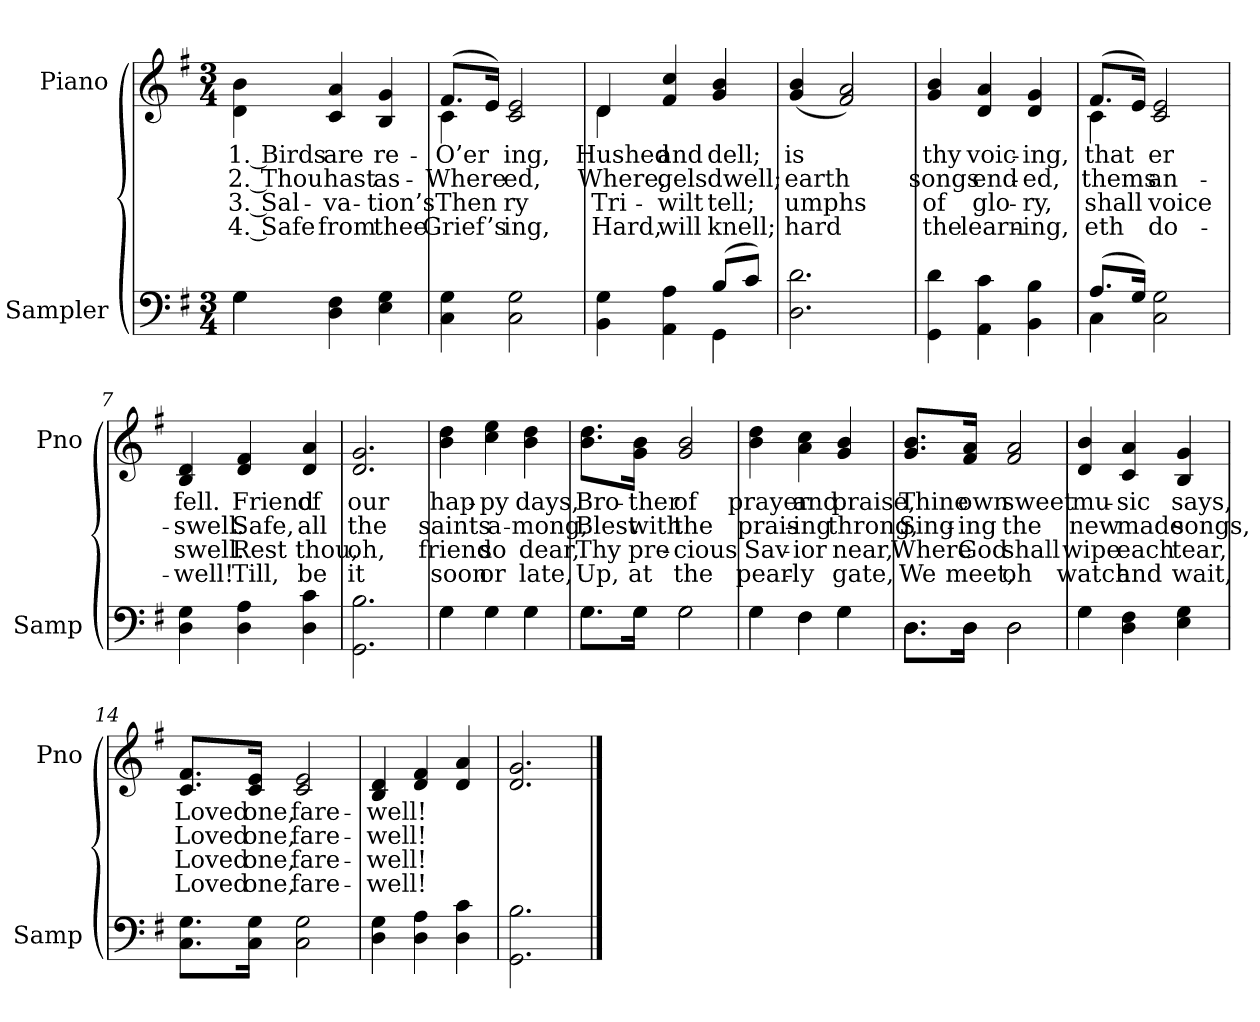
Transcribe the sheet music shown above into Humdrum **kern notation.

**kern	**kern	**text	**text	**text	**text
*part2	*part1	*part1	*part1	*part1	*part1
*staff2	*staff1	*staff1	*staff1	*staff1	*staff1
*I"Sampler	*I"Piano	*	*	*	*
*I'Samp	*I'Pno	*	*	*	*
*clefF4	*clefG2	*	*	*	*
*k[f#]	*k[f#]	*	*	*	*
*G:	*G:	*	*	*	*
*M3/4	*M3/4	*	*	*	*
=1	=1	=1	=1	=1	=1
*^	*	*	*	*	*
4G\	4G	4d\ 4b\	1. Birds	2. Thou	3. Sal-	4. Safe
4D 4F#	2ryy	4c 4a	are	hast	-va-	from
4E 4G	.	4B 4g	re-	as-	-tion’s	thee
*v	*v	*	*	*	*	*
=2	=2	=2	=2	=2	=2
*	*^	*	*	*	*
4C 4G	(8.f#/L	4c	O’er	Where	Then	Grief’s
.	16e/Jk)	.	.	.	.	.
2C 2G	2c 2e	2ryy	-ing,	-ed,	-ry	-ing,
=3	=3	=3	=3	=3	=3	=3
*^	*	*	*	*	*	*
4BB 4G	2ryy	4d/	4d	Hushed	Where,	Tri-	Hard,
4AA 4A	.	4f# 4cc	2ryy	and	-gels	wilt	will
(8B/L	4GG	4g 4b	.	dell;	dwell;	tell;	knell;
8c/J)	.	.	.	.	.	.	.
*v	*v	*	*	*	*	*	*
*	*v	*v	*	*	*	*
=4	=4	=4	=4	=4	=4
2.D 2.d	(4g 4b	is	earth	-umphs	hard
.	2f# 2a)	.	.	.	.
=5	=5	=5	=5	=5	=5
4GG 4d	4g 4b	thy	songs	of	the
4AA 4c	4d 4a	voic-	end-	glo-	learn-
4BB 4B	4d 4g	-ing,	-ed,	-ry,	-ing,
=6	=6	=6	=6	=6	=6
*^	*^	*	*	*	*
(8.A/L	4C	(8.f#/L	4c	that	-thems	shall	-eth
16G/Jk)	.	16e/Jk)	.	.	.	.	.
2C 2G	2ryy	2c 2e	2ryy	-er	an-	voice	do-
*v	*v	*	*	*	*	*	*
*	*v	*v	*	*	*	*
=7	=7	=7	=7	=7	=7
4D 4G	4B 4d	fell.	swell.	swell.	well!
4D 4A	4d 4f#	Friend	Safe,	Rest	Till,
4D 4c	4d 4a	of	all	thou,	be
=8	=8	=8	=8	=8	=8
2.GG 2.B	2.d 2.g	our	the	oh,	it
=9	=9	=9	=9	=9	=9
*^	*	*	*	*	*
4G\	4G	4b 4dd	hap-	saints	friend	soon
4G\	4G	4cc 4ee	-py	a-	so	or
4G\	4G	4b 4dd	days,	-mong,	dear,	late,
=10	=10	=10	=10	=10	=10	=10
8.G\L	8.G\L	8.b\ 8.dd\L	Bro-	Blest	Thy	Up,
16G\Jk	16G\Jk	16g\ 16b\Jk	-ther	with	pre-	at
2G\	2G	2g 2b	of	the	-cious	the
=11	=11	=11	=11	=11	=11	=11
4G\	4G	4b 4dd	prayer	prais-	Sav-	pearl-
4F#\	4F#	4a 4cc	and	-ing	-ior	-y
4G\	4G	4g 4b	praise,	throng,	near,	gate,
=12	=12	=12	=12	=12	=12	=12
8.D\L	8.D\L	8.g/ 8.b/L	Thine	Sing-	Where	We
16D\Jk	16D\Jk	16f#/ 16a/Jk	own	-ing	God	meet,
2D\	2D	2f# 2a	sweet	the	shall	oh
=13	=13	=13	=13	=13	=13	=13
4G\	4G	4d 4b	mu-	new	wipe	watch
4D 4F#	2ryy	4c 4a	-sic	made	each	and
4E 4G	.	4B 4g	says,	songs,	tear,	wait,
*v	*v	*	*	*	*	*
=14	=14	=14	=14	=14	=14
8.C\ 8.G\L	8.c/ 8.f#/L	Loved	Loved	Loved	Loved
16C\ 16G\Jk	16c/ 16e/Jk	one,	one,	one,	one,
2C 2G	2c 2e	fare-	fare-	fare-	fare-
=15	=15	=15	=15	=15	=15
4D 4G	4B 4d	-well!	-well!	-well!	-well!
4D 4A	4d 4f#	.	.	.	.
4D 4c	4d 4a	.	.	.	.
=16	=16	=16	=16	=16	=16
2.GG 2.B	2.d 2.g	.	.	.	.
==	==	==	==	==	==
*-	*-	*-	*-	*-	*-
